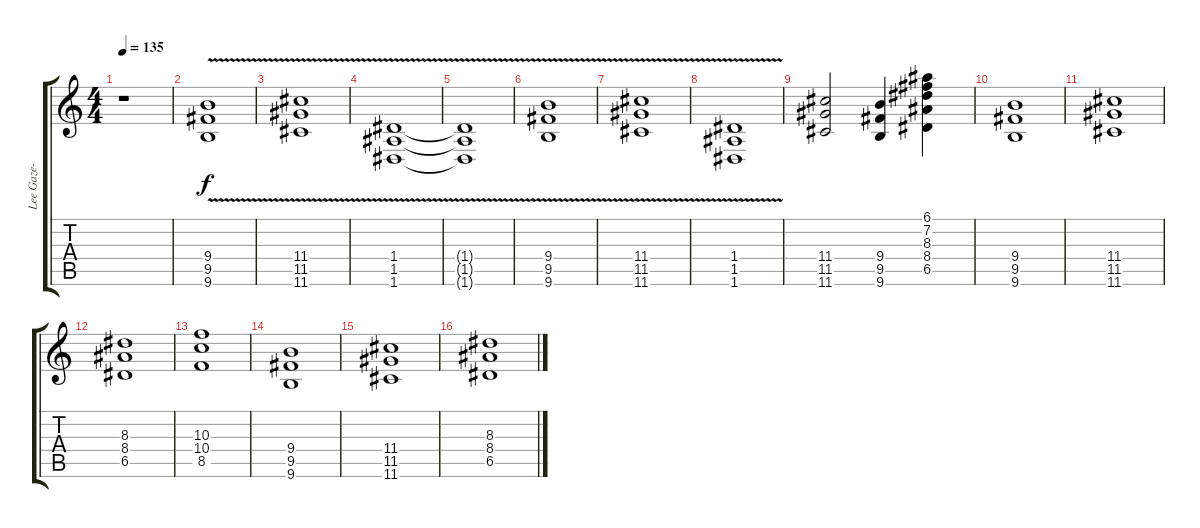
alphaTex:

\track ("Lee Gaze- Disorted" "Lee Gaze- ") {instrument distortionguitar}
\staff {score tabs}
\tuning (E4 B3 G3 D3 A2 D2) {hide}
\ts (4 4)
\tempo 135
\clef g2
\ks c
r.1{dy f} |
(9.4{v} 9.5 9.6).1 |
(11.4{v} 11.5 11.6).1 |
(1.4{v} 1.5 1.6).1 |
(1.4{t} 1.5{v t} 1.6{t}).1 |
(9.4{v} 9.5 9.6).1 |
(11.4{v} 11.5 11.6).1 |
(1.4{v} 1.5 1.6).1 |
(11.4 11.5 11.6).2 (9.4 9.5 9.6).4 (6.1 7.2 8.3 8.4 6.5).4 |
(9.4 9.5 9.6).1 |
(11.4 11.5 11.6).1 |
(8.3 8.4 6.5).1 |
(10.3 10.4 8.5).1 |
(9.4 9.5 9.6).1 |
(11.4 11.5 11.6).1 |
(8.3 8.4 6.5).1
